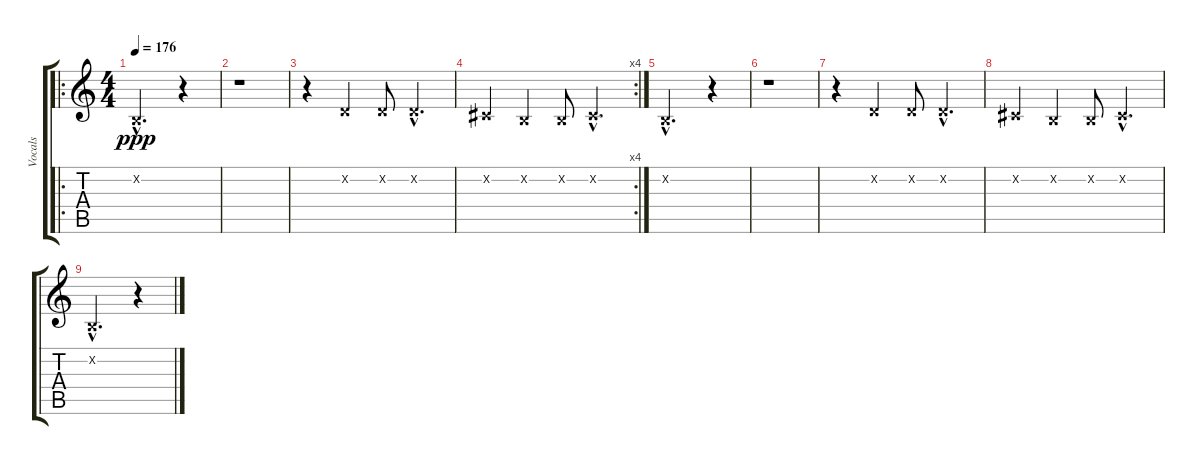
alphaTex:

\track ("Vocals" "Vocals") {instrument lead5charang}
\staff {score tabs}
\tuning (E4 B3 G3 D3 A2 E2) {hide}
\ro
\ts (4 4)
\tempo 176
\clef g2
\ks c
0.2{hac x}.2{d dy ppp} r.4 |
r.1 |
r.4 3.2{x}.4 3.2{x}.8 3.2{hac x}.4{d} |
\rc 4
2.2{x}.4 0.2{x}.4 0.2{x}.8 2.2{hac x}.4{d} |
0.2{hac x}.2{d} r.4 |
r.1 |
r.4 3.2{x}.4 3.2{x}.8 3.2{hac x}.4{d} |
2.2{x}.4 0.2{x}.4 0.2{x}.8 2.2{hac x}.4{d} |
0.2{hac x}.2{d} r.4
